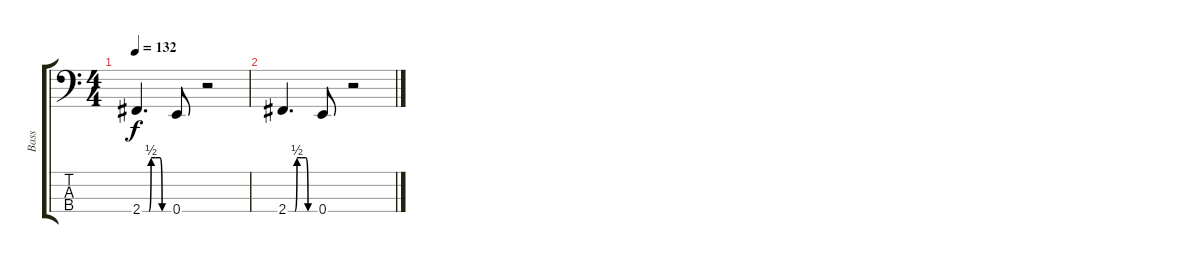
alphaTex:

\track ("Bass" "Bass") {instrument electricbasspick}
\staff {score tabs}
\tuning (G2 D2 A1 E1) {hide}
\ts (4 4)
\tempo 132
\clef f4
\ks c
2.4{be (custom 0 0 10 0 15 0 20 2 30 2 40 2 45 0 60 0)}.4{d dy f} 0.4.8 r.2 |
2.4{be (custom 0 0 10 0 15 0 20 2 30 2 40 2 45 0 60 0)}.4{d} 0.4.8 r.2
